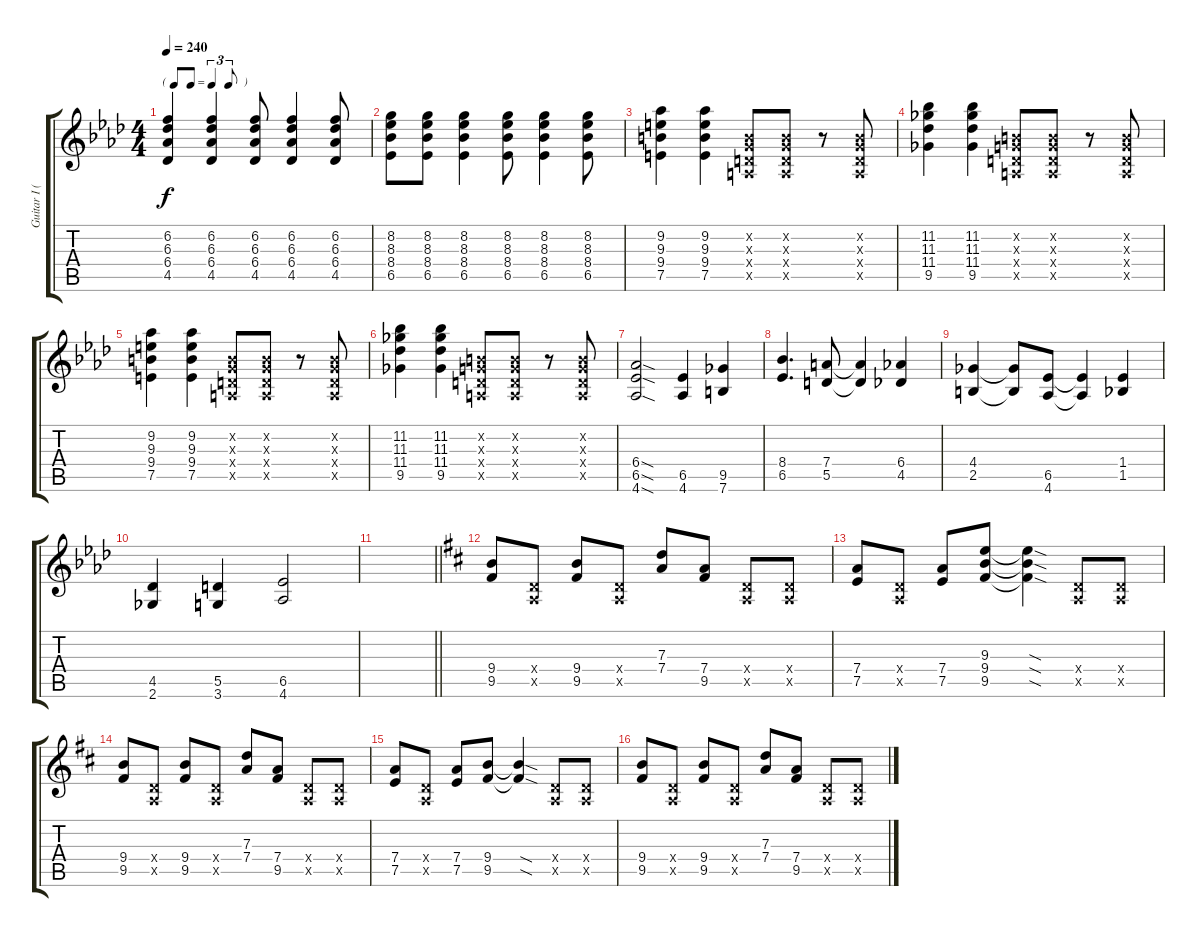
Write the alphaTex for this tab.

\track ("Guitar I (Hirasawa Yui)" "Guitar I (") {instrument overdrivenguitar}
\staff {score tabs}
\tuning (E4 B3 G3 D3 A2 E2) {hide}
\ts (4 4)
\tf triplet8th
\tempo 240
\clef g2
\ks ab
(6.2 6.3 6.4 4.5).4{dy f} (6.2 6.3 6.4 4.5).4 (6.2 6.3 6.4 4.5).8 (6.2 6.3 6.4 4.5).4 (6.2 6.3 6.4 4.5).8 |
(8.2 8.3 8.4 6.5).8 (8.2 8.3 8.4 6.5).8 (8.2 8.3 8.4 6.5).4 (8.2 8.3 8.4 6.5).8 (8.2 8.3 8.4 6.5).4 (8.2 8.3 8.4 6.5).8 |
(9.2 9.3 9.4 7.5).4 (9.2 9.3 9.4 7.5).4 (0.2{x} 0.3{x} 0.4{x} 0.5{x}).8 (0.2{x} 0.3{x} 0.4{x} 0.5{x}).8 r.8 (0.2{x} 0.3{x} 0.4{x} 0.5{x}).8 |
(11.2 11.3 11.4 9.5).4 (11.2 11.3 11.4 9.5).4 (0.2{x} 0.3{x} 0.4{x} 0.5{x}).8 (0.2{x} 0.3{x} 0.4{x} 0.5{x}).8 r.8 (0.2{x} 0.3{x} 0.4{x} 0.5{x}).8 |
(9.2 9.3 9.4 7.5).4 (9.2 9.3 9.4 7.5).4 (0.2{x} 0.3{x} 0.4{x} 0.5{x}).8 (0.2{x} 0.3{x} 0.4{x} 0.5{x}).8 r.8 (0.2{x} 0.3{x} 0.4{x} 0.5{x}).8 |
(11.2 11.3 11.4 9.5).4 (11.2 11.3 11.4 9.5).4 (0.2{x} 0.3{x} 0.4{x} 0.5{x}).8 (0.2{x} 0.3{x} 0.4{x} 0.5{x}).8 r.8 (0.2{x} 0.3{x} 0.4{x} 0.5{x}).8 |
(6.4{sod} 6.5{sod} 4.6{sod}).2 (6.5 4.6).4 (9.5 7.6).4 |
(8.4 6.5).4{d} (7.4 5.5).8 (7.4{t} 5.5{t}).4 (6.4 4.5).4 |
(4.4 2.5).4 (4.4{t} 2.5{t}).8 (6.5 4.6).8 (6.5{t} 4.6{t}).4 (1.4 1.5).4 |
(4.5 2.6).4 (5.5 3.6).4 (6.5 4.6).2 |
\barLineRight lightlight
|
\ks d
(9.4 9.5).8 (0.4{x} 0.5{x}).8 (9.4 9.5).8 (0.4{x} 0.5{x}).8 (7.3 7.4).8 (7.4 9.5).8 (0.4{x} 0.5{x}).8 (0.4{x} 0.5{x}).8 |
(7.4 7.5).8 (0.4{x} 0.5{x}).8 (7.4 7.5).8 (9.3 9.4 9.5).8 (9.3{sod t} 9.4{sod t} 9.5{sod t}).4 (0.4{x} 0.5{x}).8 (0.4{x} 0.5{x}).8 |
(9.4 9.5).8 (0.4{x} 0.5{x}).8 (9.4 9.5).8 (0.4{x} 0.5{x}).8 (7.3 7.4).8 (7.4 9.5).8 (0.4{x} 0.5{x}).8 (0.4{x} 0.5{x}).8 |
(7.4 7.5).8 (0.4{x} 0.5{x}).8 (7.4 7.5).8 (9.4 9.5).8 (9.4{sod t} 9.5{sod t}).4 (0.4{x} 0.5{x}).8 (0.4{x} 0.5{x}).8 |
(9.4 9.5).8 (0.4{x} 0.5{x}).8 (9.4 9.5).8 (0.4{x} 0.5{x}).8 (7.3 7.4).8 (7.4 9.5).8 (0.4{x} 0.5{x}).8 (0.4{x} 0.5{x}).8
